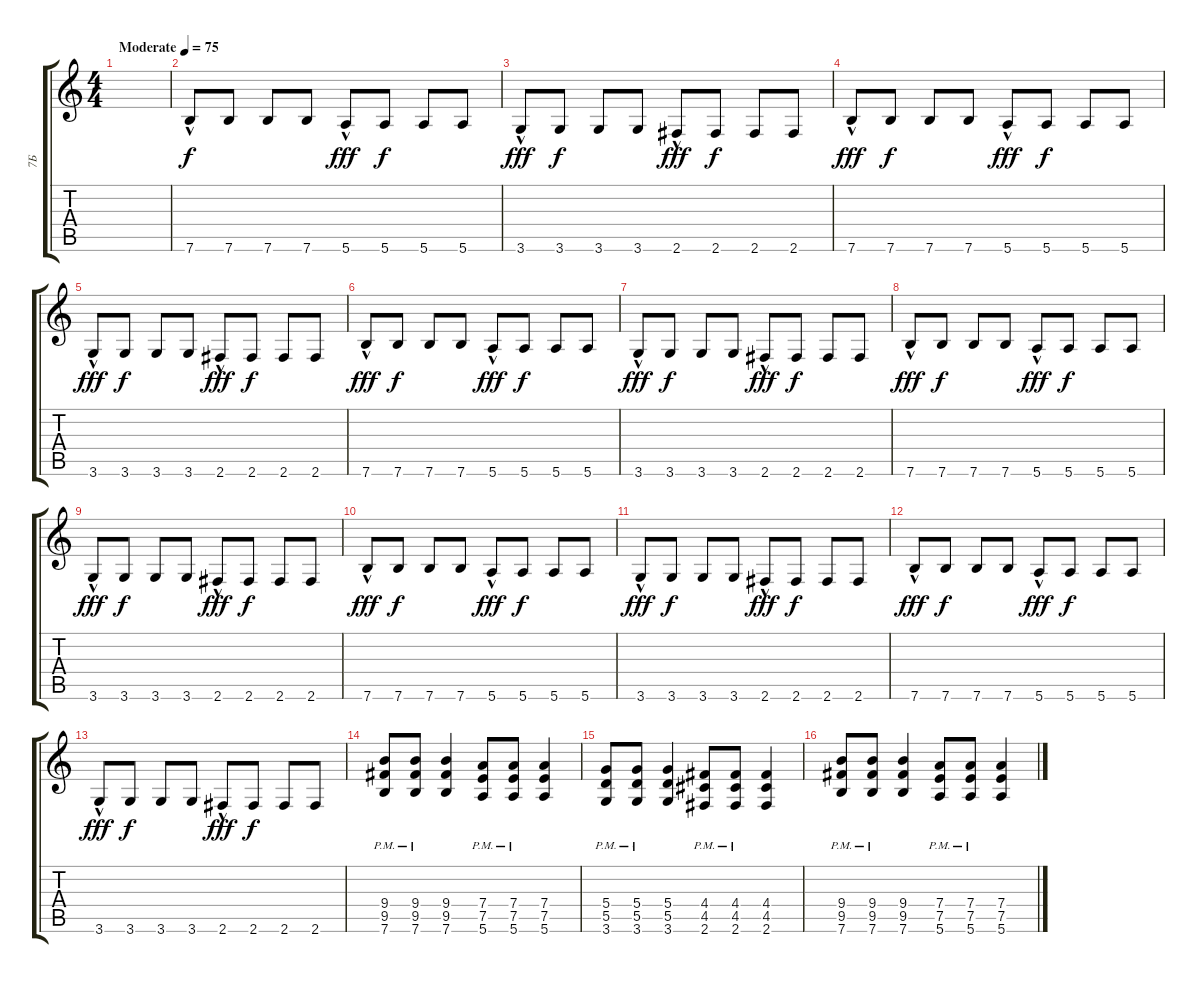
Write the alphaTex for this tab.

\track ("7Б" "7Б") {instrument distortionguitar}
\staff {score tabs}
\tuning (E4 B3 G3 D3 A2 E2) {hide}
\ts (4 4)
\tempo (75 "Moderate")
\clef g2
\ks c
|
7.6{hac}.8{volume 9 instrument acousticguitarsteel} 7.6.8{dy f} 7.6.8 7.6.8 5.6{hac}.8{dy fff} 5.6.8{dy f} 5.6.8 5.6.8 |
3.6{hac}.8{dy fff} 3.6.8{dy f} 3.6.8 3.6.8 2.6{hac}.8{dy fff} 2.6.8{dy f} 2.6.8 2.6.8 |
7.6{hac}.8{dy fff} 7.6.8{dy f} 7.6.8 7.6.8 5.6{hac}.8{dy fff} 5.6.8{dy f} 5.6.8 5.6.8 |
3.6{hac}.8{dy fff} 3.6.8{dy f} 3.6.8 3.6.8 2.6{hac}.8{dy fff} 2.6.8{dy f} 2.6.8 2.6.8 |
7.6{hac}.8{dy fff} 7.6.8{dy f} 7.6.8 7.6.8 5.6{hac}.8{dy fff} 5.6.8{dy f} 5.6.8 5.6.8 |
3.6{hac}.8{dy fff} 3.6.8{dy f} 3.6.8 3.6.8 2.6{hac}.8{dy fff} 2.6.8{dy f} 2.6.8 2.6.8 |
7.6{hac}.8{dy fff} 7.6.8{dy f} 7.6.8 7.6.8 5.6{hac}.8{dy fff} 5.6.8{dy f} 5.6.8 5.6.8 |
3.6{hac}.8{dy fff} 3.6.8{dy f} 3.6.8 3.6.8 2.6{hac}.8{dy fff} 2.6.8{dy f} 2.6.8 2.6.8 |
7.6{hac}.8{dy fff} 7.6.8{dy f} 7.6.8 7.6.8 5.6{hac}.8{dy fff} 5.6.8{dy f} 5.6.8 5.6.8 |
3.6{hac}.8{dy fff} 3.6.8{dy f} 3.6.8 3.6.8 2.6{hac}.8{dy fff} 2.6.8{dy f} 2.6.8 2.6.8 |
7.6{hac}.8{dy fff} 7.6.8{dy f} 7.6.8 7.6.8 5.6{hac}.8{dy fff} 5.6.8{dy f} 5.6.8 5.6.8 |
3.6{hac}.8{dy fff} 3.6.8{dy f} 3.6.8 3.6.8 2.6{hac}.8{dy fff} 2.6.8{dy f} 2.6.8 2.6.8 |
(9.4{pm} 9.5{pm} 7.6{pm}).8{instrument distortionguitar} (9.4{pm} 9.5{pm} 7.6{pm}).8 (9.4 9.5 7.6).4 (7.4{pm} 7.5{pm} 5.6{pm}).8 (7.4{pm} 7.5{pm} 5.6{pm}).8 (7.4 7.5 5.6).4 |
(5.4{pm} 5.5{pm} 3.6{pm}).8 (5.4{pm} 5.5{pm} 3.6{pm}).8 (5.4 5.5 3.6).4 (4.4{pm} 4.5{pm} 2.6{pm}).8 (4.4{pm} 4.5{pm} 2.6{pm}).8 (4.4 4.5 2.6).4 |
(9.4{pm} 9.5{pm} 7.6{pm}).8{instrument distortionguitar} (9.4{pm} 9.5{pm} 7.6{pm}).8 (9.4 9.5 7.6).4 (7.4{pm} 7.5{pm} 5.6{pm}).8 (7.4{pm} 7.5{pm} 5.6{pm}).8 (7.4 7.5 5.6).4
